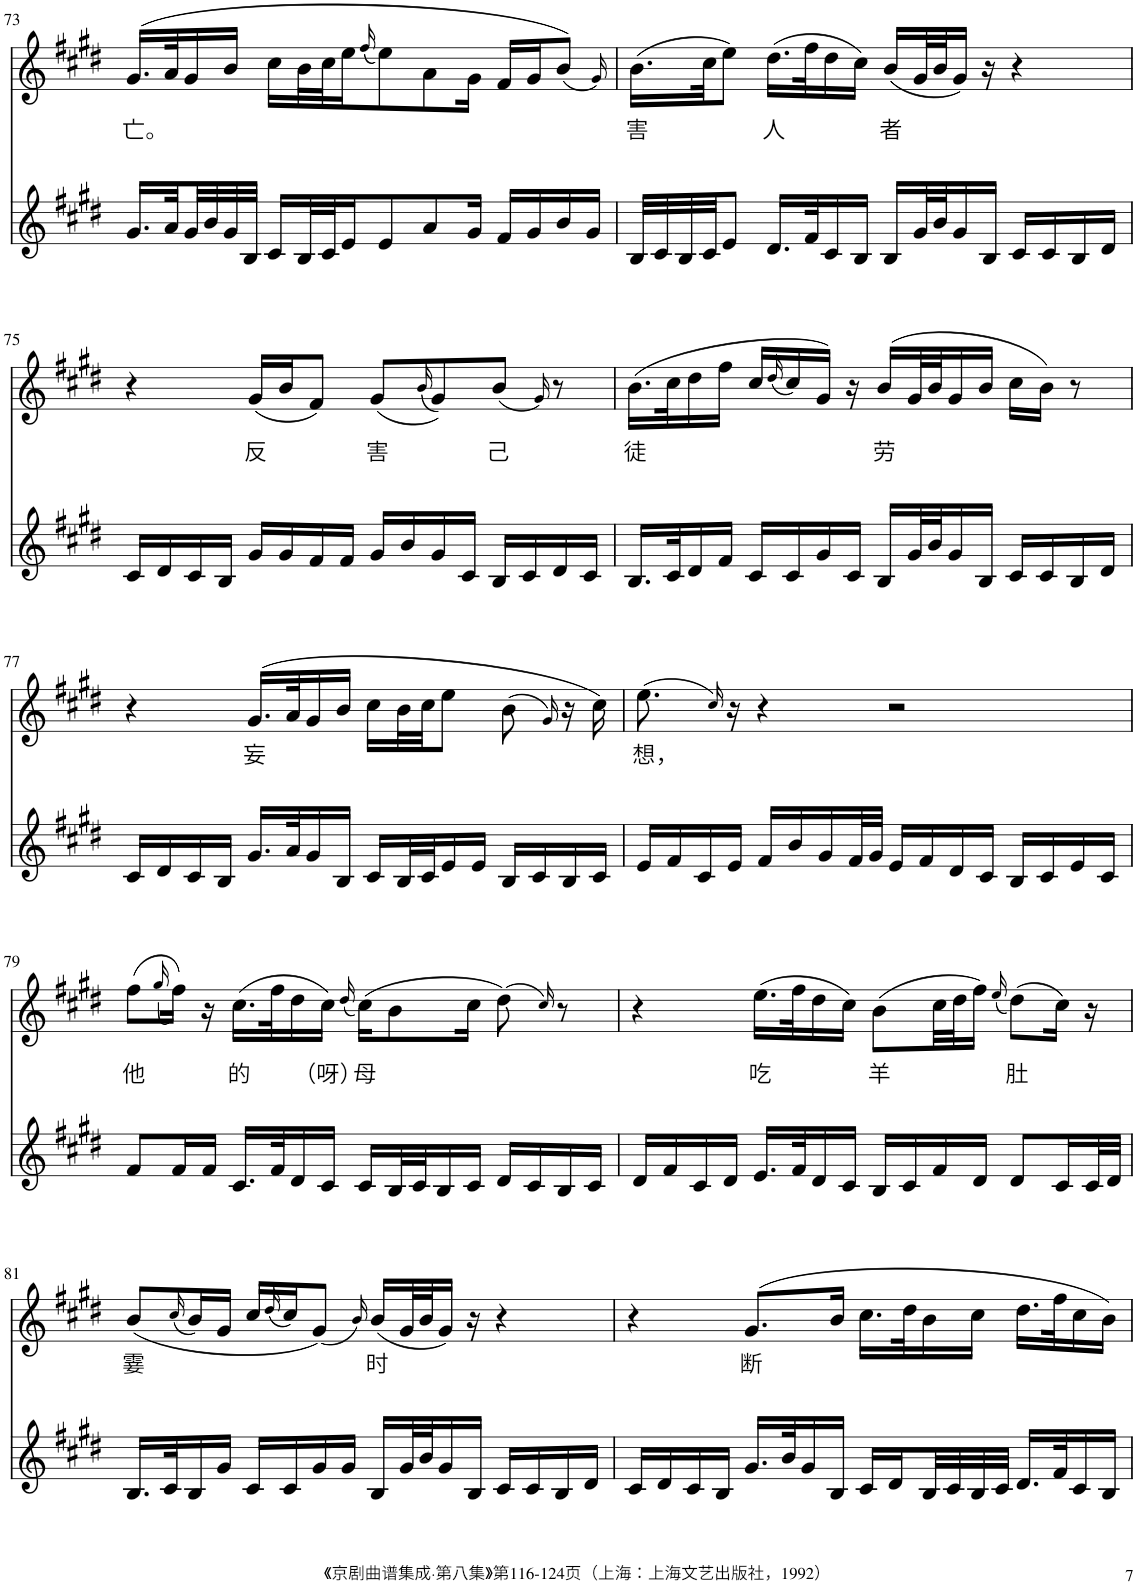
**kern	**kern	**text
*part2	*part1	*part1
*staff2	*staff1	*staff1
*I"Piano	*I"Piano	*
*I'Pno	*I'Pno	*
!!LO:PB:g=z
*clefG2	*clefG2	*
*k[f#c#g#d#]	*k[f#c#g#d#]	*
*M4/4	*M4/4	*
=73	=73	=73
!	!	!LO:LY:b
16.g#/LL	(16.g#/LL	亡。
32a/L	32a/K	.
32g#/	16g#/	.
32b/	.	.
32g#/	16b/JJ	.
32B/JJJ	.	.
16c#/LL	16cc#\LL	.
32B/L	32b\L	.
32c#/J	32cc#\J	.
16e/J	16ee\J	.
.	(16qff#/	.
8e/	8ee\)	.
8a/	8a\	.
16g#/Jk	16g#\Jk	.
16f#/LL	16f#/LL	.
16g#/	16g#/J	.
16b/	(8b/J)	.
16g#/JJ	.	.
.	16qg#/)	.
=74	=74	=74
!	!	!LO:LY:b
32B/LLL	(16.b\LL	害
32c#/	.	.
32B/	.	.
32c#/JJ	32cc#\JK	.
8e/J	8ee\J)	.
!	!	!LO:LY:b
16.d#/LL	(16.dd#\LL	人
32f#/K	32ff#\K	.
16c#/	16dd#\	.
16B/JJ	16cc#\JJ)	.
!	!	!LO:LY:b
16B/LL	(16b/LL	者
32g#/L	32g#/L	.
32b/J	32b/J	.
16g#/	16g#/JJ)	.
16B/JJ	16r	.
16c#/LL	4r	.
16c#/	.	.
16B/	.	.
16d#/JJ	.	.
!!LO:LB:g=z
=75	=75	=75
16c#/LL	4r	.
16d#/	.	.
16c#/	.	.
16B/JJ	.	.
!	!	!LO:LY:b
16g#/LL	(16g#/LL	反
16g#/	16b/J	.
16f#/	8f#/J)	.
16f#/JJ	.	.
!	!	!LO:LY:b
16g#/LL	(8g#/L	害
16b/	.	.
.	(16qb/	.
16g#/	8g#/))	.
16c#/JJ	.	.
!	!	!LO:LY:b
16B/LL	(8b/J	己
16c#/	.	.
.	16qg#/)	.
16d#/	8r	.
16c#/JJ	.	.
=76	=76	=76
!	!	!LO:LY:b
16.B/LL	(16.b\LL	徒
32c#/K	32cc#\K	.
16d#/	16dd#\	.
16f#/JJ	16ff#\JJ	.
16c#/LL	16cc#/LL	.
.	(16qdd#/	.
16c#/	16cc#/)	.
16g#/	16g#/JJ)	.
16c#/JJ	16r	.
!	!	!LO:LY:b
16B/LL	(16b/LL	劳
32g#/L	32g#/L	.
32b/J	32b/J	.
16g#/	16g#/	.
16B/JJ	16b/JJ	.
16c#/LL	16cc#\LL	.
16c#/	16b\JJ)	.
16B/	8r	.
16d#/JJ	.	.
!!LO:LB:g=z
=77	=77	=77
16c#/LL	4r	.
16d#/	.	.
16c#/	.	.
16B/JJ	.	.
!	!	!LO:LY:b
16.g#/LL	(16.g#/LL	妄
32a/K	32a/K	.
16g#/	16g#/	.
16B/JJ	16b/JJ	.
16c#/LL	16cc#\LL	.
32B/L	32b\L	.
32c#/J	32cc#\JJ	.
16e/	8ee\J	.
16e/JJ	.	.
16B/LL	(8b\	.
16c#/	.	.
.	16qg#/)	.
16B/	16r	.
16c#/JJ	16cc#\)	.
=78	=78	=78
!	!	!LO:LY:b
16e/LL	(8.ee\	想，
16f#/	.	.
16c#/	.	.
.	16qcc#/)	.
16e/JJ	16r	.
16f#/LL	4r	.
16b/	.	.
16g#/	.	.
32f#/L	.	.
32g#/JJJ	.	.
16e/LL	2r	.
16f#/	.	.
16d#/	.	.
16c#/JJ	.	.
16B/LL	.	.
16c#/	.	.
16e/	.	.
16c#/JJ	.	.
!!LO:LB:g=z
=79	=79	=79
!	!	!LO:LY:b
8f#/L	(8ff#\L	他
.	(16qgg#/	.
16f#/L	16ff#\Jk))	.
16f#/JJ	16r	.
!	!	!LO:LY:b
16.c#/LL	(16.cc#\LL	的
32f#/K	32ff#\K	.
16d#/	16dd#\	.
!	!	!LO:LY:b
16c#/JJ	16cc#\JJ)	（呀）
.	(16qdd#/	.
!	!	!LO:LY:b
16c#/LL	(16cc#\KL)	母
32B/L	8b\	.
32c#/J	.	.
16B/	.	.
16c#/JJ	16cc#\Jk	.
16d#/LL	(8dd#\)	.
16c#/	.	.
.	16qcc#/)	.
16B/	8r	.
16c#/JJ	.	.
=80	=80	=80
16d#/LL	4r	.
16f#/	.	.
16c#/	.	.
16d#/JJ	.	.
!	!	!LO:LY:b
16.e/LL	(16.ee\LL	吃
32f#/K	32ff#\K	.
16d#/	16dd#\	.
16c#/JJ	16cc#\JJ)	.
!	!	!LO:LY:b
16B/LL	(8b\L	羊
16c#/	.	.
16f#/	32cc#\LL	.
.	32dd#\J	.
16d#/JJ	16ff#\JJ)	.
.	(16qee/	.
!	!	!LO:LY:b
8d#/L	(8dd#\L)	肚
16c#/L	16cc#\Jk)	.
32c#/L	16r	.
32d#/JJJ	.	.
!!LO:LB:g=z
=81	=81	=81
!	!	!LO:LY:b
16.B/LL	(8b/L	霎
32c#/K	.	.
.	(16qcc#/	.
16B/	16b/L)	.
16g#/JJ	16g#/JJ	.
16c#/LL	16cc#/LL	.
.	(16qdd#/	.
16c#/	16cc#/J)	.
16g#/	(8g#/J)	.
16g#/JJ	.	.
.	16qb/)	.
!	!	!LO:LY:b
16B/LL	(16b/LL	时
32g#/L	32g#/L	.
32b/J	32b/J	.
16g#/	16g#/JJ)	.
16B/JJ	16r	.
16c#/LL	4r	.
16c#/	.	.
16B/	.	.
16d#/JJ	.	.
=82	=82	=82
16c#/LL	4r	.
16d#/	.	.
16c#/	.	.
16B/JJ	.	.
!	!	!LO:LY:b
16.g#/LL	(8.g#/L	断
32b/K	.	.
16g#/	.	.
16B/JJ	16b/Jk	.
16c#/LL	16.cc#\LL	.
16d#/	.	.
.	32dd#\K	.
32B/L	16b\	.
32c#/	.	.
32B/	16cc#\JJ	.
32c#/JJJ	.	.
16.d#/LL	16.dd#\LL	.
32f#/K	32ff#\K	.
16c#/	16cc#\	.
16B/JJ	16b\JJ)	.
=	=	=
*-	*-	*-
